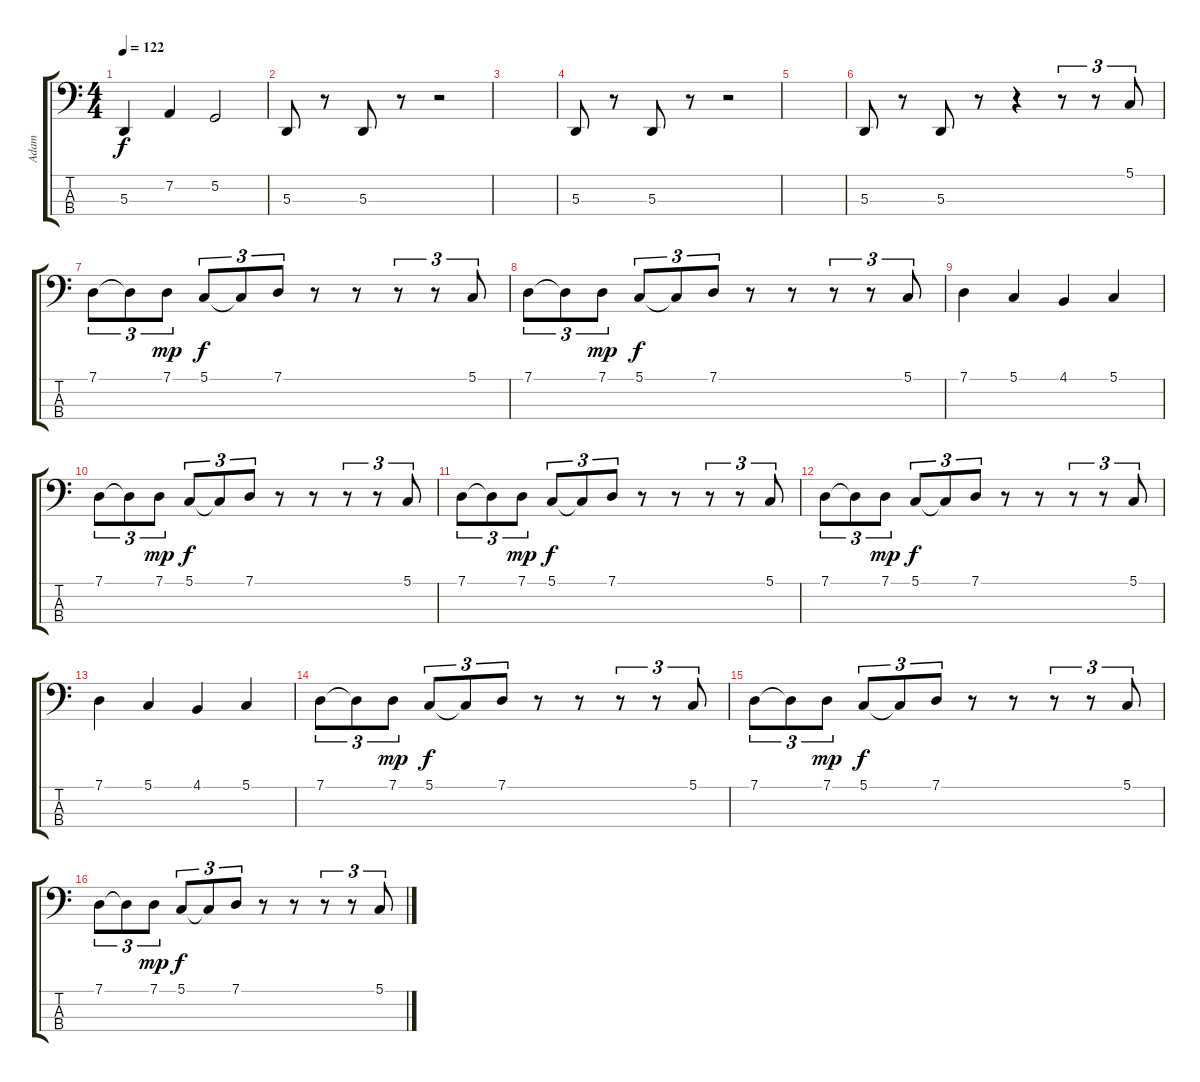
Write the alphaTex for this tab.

\track ("Adam" "Adam") {instrument electricbassfinger}
\staff {score tabs}
\tuning (G1 D1 A0 E0) {hide}
\ts (4 4)
\tempo 122
\clef f4
\ks c
5.3{t}.4{dy f} 7.2.4 5.2.2 |
5.3.8 r.8 5.3.8 r.8 r.2 |
|
5.3.8 r.8 5.3.8 r.8 r.2 |
|
5.3.8 r.8 5.3.8 r.8 r.4 r.8{tu (3 2)} r.8{tu (3 2)} 5.1.8{tu (3 2)} |
7.1.8{tu (3 2)} 7.1{t}.8{tu (3 2)} 7.1.8{tu (3 2) dy mp} 5.1.8{tu (3 2) dy f} 5.1{t}.8{tu (3 2)} 7.1.8{tu (3 2)} r.8 r.8 r.8{tu (3 2)} r.8{tu (3 2)} 5.1.8{tu (3 2)} |
7.1.8{tu (3 2)} 7.1{t}.8{tu (3 2)} 7.1.8{tu (3 2) dy mp} 5.1.8{tu (3 2) dy f} 5.1{t}.8{tu (3 2)} 7.1.8{tu (3 2)} r.8 r.8 r.8{tu (3 2)} r.8{tu (3 2)} 5.1.8{tu (3 2)} |
7.1.4 5.1.4 4.1.4 5.1.4 |
7.1.8{tu (3 2)} 7.1{t}.8{tu (3 2)} 7.1.8{tu (3 2) dy mp} 5.1.8{tu (3 2) dy f} 5.1{t}.8{tu (3 2)} 7.1.8{tu (3 2)} r.8 r.8 r.8{tu (3 2)} r.8{tu (3 2)} 5.1.8{tu (3 2)} |
7.1.8{tu (3 2)} 7.1{t}.8{tu (3 2)} 7.1.8{tu (3 2) dy mp} 5.1.8{tu (3 2) dy f} 5.1{t}.8{tu (3 2)} 7.1.8{tu (3 2)} r.8 r.8 r.8{tu (3 2)} r.8{tu (3 2)} 5.1.8{tu (3 2)} |
7.1.8{tu (3 2)} 7.1{t}.8{tu (3 2)} 7.1.8{tu (3 2) dy mp} 5.1.8{tu (3 2) dy f} 5.1{t}.8{tu (3 2)} 7.1.8{tu (3 2)} r.8 r.8 r.8{tu (3 2)} r.8{tu (3 2)} 5.1.8{tu (3 2)} |
7.1.4 5.1.4 4.1.4 5.1.4 |
7.1.8{tu (3 2)} 7.1{t}.8{tu (3 2)} 7.1.8{tu (3 2) dy mp} 5.1.8{tu (3 2) dy f} 5.1{t}.8{tu (3 2)} 7.1.8{tu (3 2)} r.8 r.8 r.8{tu (3 2)} r.8{tu (3 2)} 5.1.8{tu (3 2)} |
7.1.8{tu (3 2)} 7.1{t}.8{tu (3 2)} 7.1.8{tu (3 2) dy mp} 5.1.8{tu (3 2) dy f} 5.1{t}.8{tu (3 2)} 7.1.8{tu (3 2)} r.8 r.8 r.8{tu (3 2)} r.8{tu (3 2)} 5.1.8{tu (3 2)} |
7.1.8{tu (3 2)} 7.1{t}.8{tu (3 2)} 7.1.8{tu (3 2) dy mp} 5.1.8{tu (3 2) dy f} 5.1{t}.8{tu (3 2)} 7.1.8{tu (3 2)} r.8 r.8 r.8{tu (3 2)} r.8{tu (3 2)} 5.1.8{tu (3 2)}
